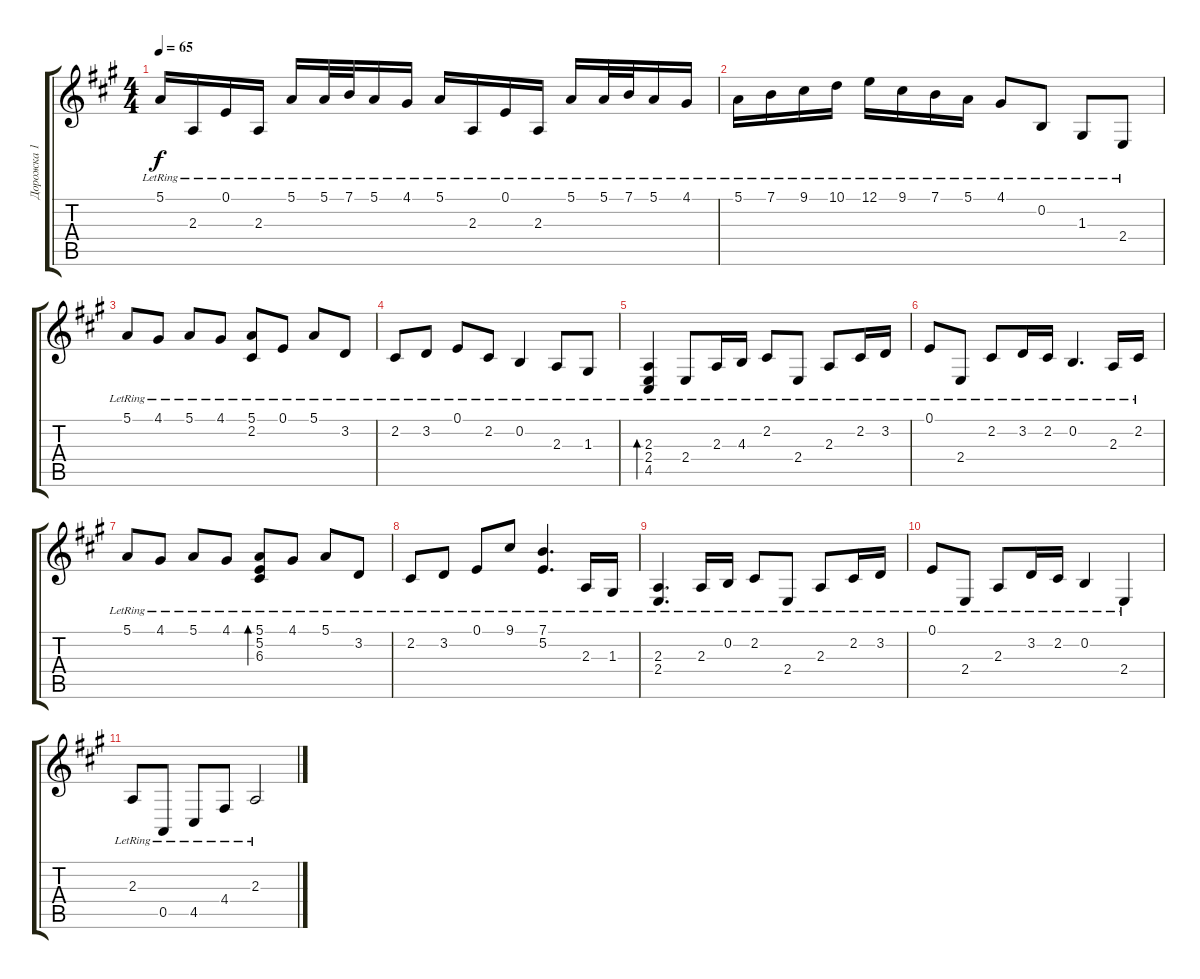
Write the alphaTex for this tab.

\track ("Дорожка 1" "Дорожка 1") {instrument acousticgrandpiano}
\staff {score tabs}
\tuning (E4 B3 G3 D3 A2 E2) {hide}
\ts (4 4)
\tempo 65
\clef g2
\ks a
5.1{lr}.16{dy f} 2.3{lr}.16 0.1{lr}.16 2.3{lr}.16 5.1{lr}.16 5.1{lr}.32 7.1{lr}.32 5.1{lr}.16 4.1{lr}.16 5.1{lr}.16 2.3{lr}.16 0.1{lr}.16 2.3{lr}.16 5.1{lr}.16 5.1{lr}.32 7.1{lr}.32 5.1{lr}.16 4.1{lr}.16 |
5.1{lr}.16 7.1{lr}.16 9.1{lr}.16 10.1{lr}.16 12.1{lr}.16 9.1{lr}.16 7.1{lr}.16 5.1{lr}.16 4.1{lr}.8 0.2{lr}.8 1.3{lr}.8 2.4{lr}.8 |
5.1{lr}.8 4.1{lr}.8 5.1{lr}.8 4.1{lr}.8 (5.1{lr} 2.2{lr}).8 0.1{lr}.8 5.1{lr}.8 3.2{lr}.8 |
2.2{lr}.8 3.2{lr}.8 0.1{lr}.8 2.2{lr}.8 0.2{lr}.4 2.3{lr}.8 1.3{lr}.8 |
(2.3{lr} 2.4{lr} 4.5{lr}).4{bd 60} 2.4{lr}.8 2.3{lr}.16 4.3{lr}.16 2.2{lr}.8 2.4{lr}.8 2.3{lr}.8 2.2{lr}.16 3.2{lr}.16 |
0.1{lr}.8 2.4{lr}.8 2.2{lr}.8 3.2{lr}.16 2.2{lr}.16 0.2{lr}.4{d} 2.3{lr}.16 2.2{lr}.16 |
5.1{lr}.8 4.1{lr}.8 5.1{lr}.8 4.1{lr}.8 (5.1{lr} 5.2{lr} 6.3{lr}).8{bd 60} 4.1{lr}.8 5.1{lr}.8 3.2{lr}.8 |
2.2{lr}.8 3.2{lr}.8 0.1{lr}.8 9.1{lr}.8 (7.1{lr} 5.2{lr}).4{d} 2.3{lr}.16 1.3{lr}.16 |
(2.3{lr} 2.4{lr}).4{d} 2.3{lr}.16 0.2{lr}.16 2.2{lr}.8 2.4{lr}.8 2.3{lr}.8 2.2{lr}.16 3.2{lr}.16 |
0.1{lr}.8 2.4{lr}.8 2.3{lr}.8 3.2{lr}.16 2.2{lr}.16 0.2{lr}.4 2.4{lr}.4 |
2.3{lr}.8 0.5{lr}.8 4.5{lr}.8 4.4{lr}.8 2.3{lr}.2
